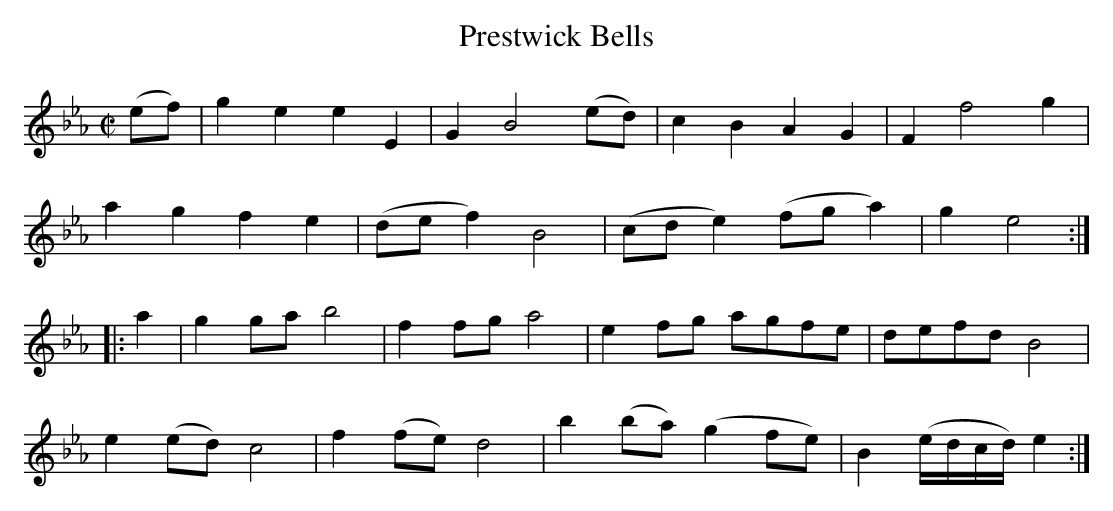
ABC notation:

X:1
T:Prestwick Bells
M:C|
L:1/8
K:Eb
(ef)|g2e2e2E2|G2B4 (ed)|c2B2A2G2|F2f4g2|
a2g2f2e2|(def2) B4|(cd e2) (fga2)|g2 e4:|
|:a2|g2ga b4|f2fg a4|e2 fg agfe|defd B4|
e2 (ed)c4|f2 (fe) d4|b2 (ba) (g2fe)|B2 (e/d/c/d/) e2:|]
